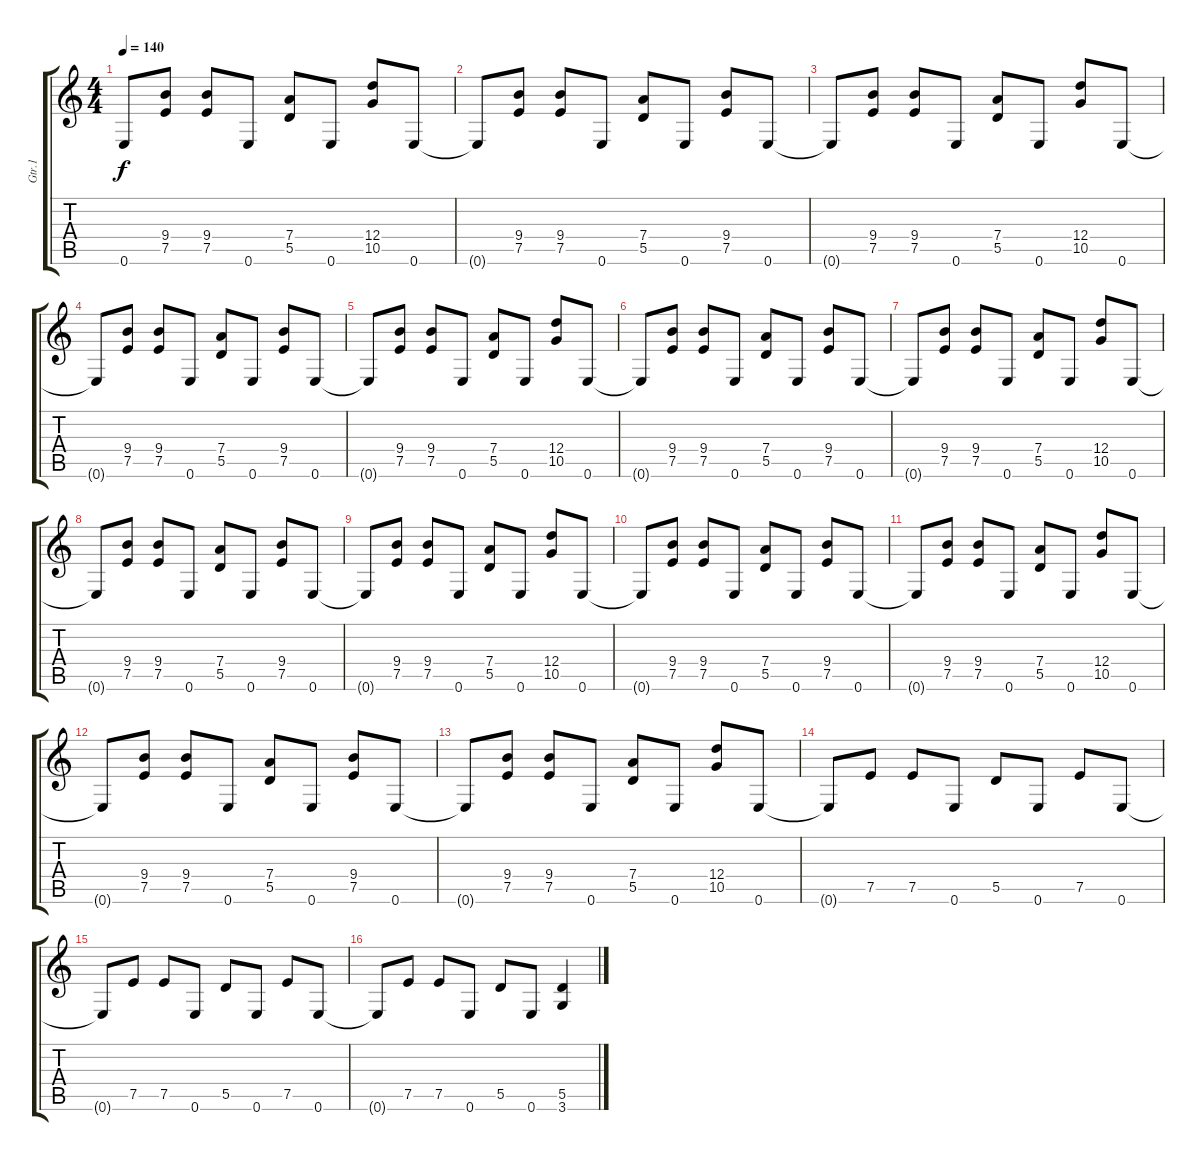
\track ("Gtr.1" "Gtr.1") {instrument distortionguitar}
\staff {score tabs}
\tuning (E4 B3 G3 D3 A2 E2) {hide}
\ts (4 4)
\tempo 140
\clef g2
\ks c
0.6{t}.8{dy f} (9.4 7.5).8 (9.4 7.5).8 0.6.8 (7.4 5.5).8 0.6.8 (12.4 10.5).8 0.6.8 |
0.6{t}.8 (9.4 7.5).8 (9.4 7.5).8 0.6.8 (7.4 5.5).8 0.6.8 (9.4 7.5).8 0.6.8 |
0.6{t}.8 (9.4 7.5).8 (9.4 7.5).8 0.6.8 (7.4 5.5).8 0.6.8 (12.4 10.5).8 0.6.8 |
0.6{t}.8 (9.4 7.5).8 (9.4 7.5).8 0.6.8 (7.4 5.5).8 0.6.8 (9.4 7.5).8 0.6.8 |
0.6{t}.8 (9.4 7.5).8 (9.4 7.5).8 0.6.8 (7.4 5.5).8 0.6.8 (12.4 10.5).8 0.6.8 |
0.6{t}.8 (9.4 7.5).8 (9.4 7.5).8 0.6.8 (7.4 5.5).8 0.6.8 (9.4 7.5).8 0.6.8 |
0.6{t}.8 (9.4 7.5).8 (9.4 7.5).8 0.6.8 (7.4 5.5).8 0.6.8 (12.4 10.5).8 0.6.8 |
0.6{t}.8 (9.4 7.5).8 (9.4 7.5).8 0.6.8 (7.4 5.5).8 0.6.8 (9.4 7.5).8 0.6.8 |
0.6{t}.8 (9.4 7.5).8 (9.4 7.5).8 0.6.8 (7.4 5.5).8 0.6.8 (12.4 10.5).8 0.6.8 |
0.6{t}.8 (9.4 7.5).8 (9.4 7.5).8 0.6.8 (7.4 5.5).8 0.6.8 (9.4 7.5).8 0.6.8 |
0.6{t}.8 (9.4 7.5).8 (9.4 7.5).8 0.6.8 (7.4 5.5).8 0.6.8 (12.4 10.5).8 0.6.8 |
0.6{t}.8 (9.4 7.5).8 (9.4 7.5).8 0.6.8 (7.4 5.5).8 0.6.8 (9.4 7.5).8 0.6.8 |
0.6{t}.8 (9.4 7.5).8 (9.4 7.5).8 0.6.8 (7.4 5.5).8 0.6.8 (12.4 10.5).8 0.6.8 |
0.6{t}.8 7.5.8 7.5.8 0.6.8 5.5.8 0.6.8 7.5.8 0.6.8 |
0.6{t}.8 7.5.8 7.5.8 0.6.8 5.5.8 0.6.8 7.5.8 0.6.8 |
0.6{t}.8 7.5.8 7.5.8 0.6.8 5.5.8 0.6.8 (5.5 3.6).4
